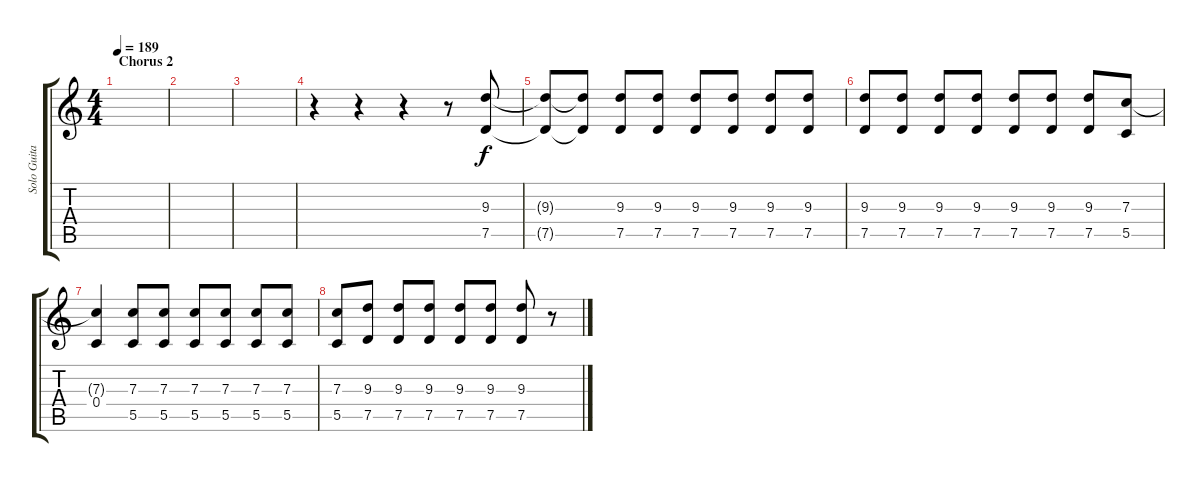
\track ("Solo Guitar" "Solo Guita") {instrument distortionguitar}
\staff {score tabs}
\tuning (D4 A3 F3 C3 G2 D2) {hide}
\ts (4 4)
\section ("" "Chorus 2")
\tempo 189
\clef g2
\ks c
|
|
|
r.4 r.4 r.4 r.8 (9.3 7.5).8 |
(9.3{t} 7.5{t}).8 (9.3{t} 7.5{t}).8 (9.3 7.5).8 (9.3 7.5).8 (9.3 7.5).8 (9.3 7.5).8 (9.3 7.5).8 (9.3 7.5).8 |
(9.3 7.5).8 (9.3 7.5).8 (9.3 7.5).8 (9.3 7.5).8 (9.3 7.5).8 (9.3 7.5).8 (9.3 7.5).8 (7.3 5.5).8 |
(7.3{t} 0.4).4 (7.3 5.5).8 (7.3 5.5).8 (7.3 5.5).8 (7.3 5.5).8 (7.3 5.5).8 (7.3 5.5).8 |
(7.3 5.5).8 (9.3 7.5).8 (9.3 7.5).8 (9.3 7.5).8 (9.3 7.5).8 (9.3 7.5).8 (9.3 7.5).8 r.8
